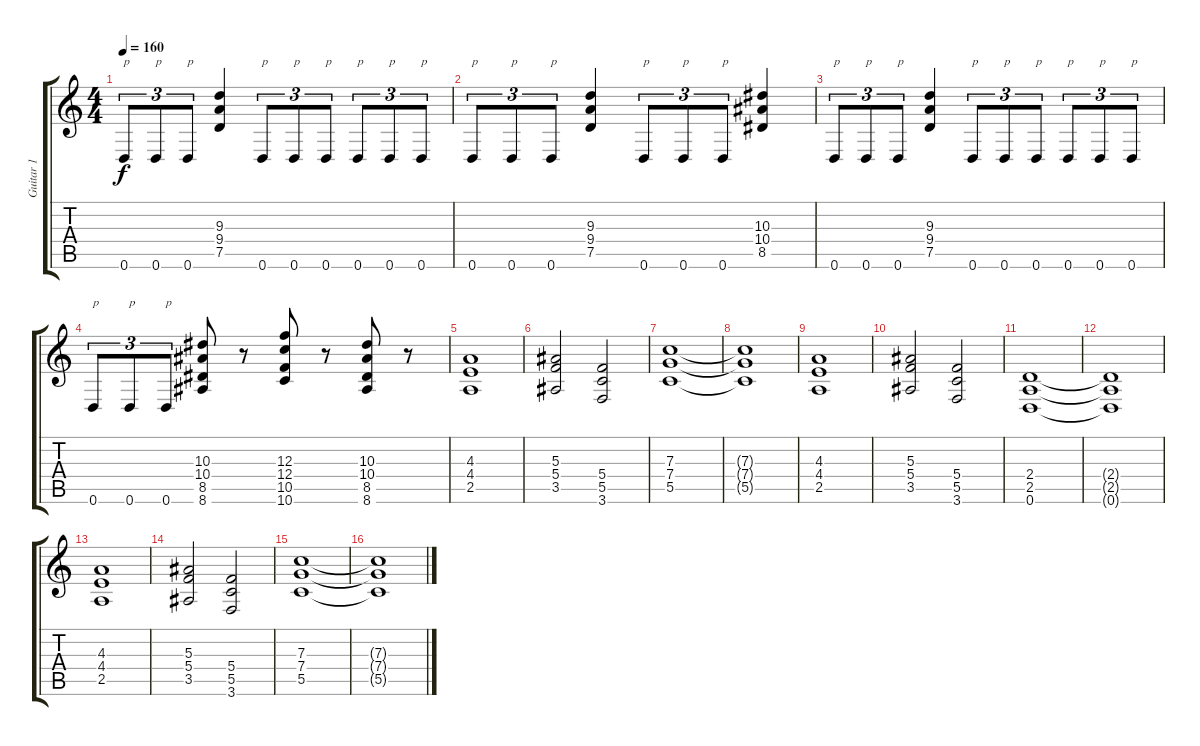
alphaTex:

\track ("Guitar 1" "Guitar 1") {instrument distortionguitar}
\staff {score tabs}
\tuning (D4 A3 F3 C3 G2 D2) {hide}
\ts (4 4)
\tempo 160
\clef g2
\ks c
0.6.8{tu (3 2) txt "p" dy f} 0.6.8{tu (3 2) txt "p"} 0.6.8{tu (3 2) txt "p"} (9.3 9.4 7.5).4 0.6.8{tu (3 2) txt "p"} 0.6.8{tu (3 2) txt "p"} 0.6.8{tu (3 2) txt "p"} 0.6.8{tu (3 2) txt "p"} 0.6.8{tu (3 2) txt "p"} 0.6.8{tu (3 2) txt "p"} |
0.6.8{tu (3 2) txt "p"} 0.6.8{tu (3 2) txt "p"} 0.6.8{tu (3 2) txt "p"} (9.3 9.4 7.5).4 0.6.8{tu (3 2) txt "p"} 0.6.8{tu (3 2) txt "p"} 0.6.8{tu (3 2) txt "p"} (10.3 10.4 8.5).4 |
0.6.8{tu (3 2) txt "p"} 0.6.8{tu (3 2) txt "p"} 0.6.8{tu (3 2) txt "p"} (9.3 9.4 7.5).4 0.6.8{tu (3 2) txt "p"} 0.6.8{tu (3 2) txt "p"} 0.6.8{tu (3 2) txt "p"} 0.6.8{tu (3 2) txt "p"} 0.6.8{tu (3 2) txt "p"} 0.6.8{tu (3 2) txt "p"} |
0.6.8{tu (3 2) txt "p"} 0.6.8{tu (3 2) txt "p"} 0.6.8{tu (3 2) txt "p"} (10.3 10.4 8.5 8.6).8 r.8 (12.3 12.4 10.5 10.6).8 r.8 (10.3 10.4 8.5 8.6).8 r.8 |
(4.3 4.4 2.5).1 |
(5.3 5.4 3.5).2 (5.4 5.5 3.6).2 |
(7.3 7.4 5.5).1 |
(7.3{t} 7.4{t} 5.5{t}).1 |
(4.3 4.4 2.5).1 |
(5.3 5.4 3.5).2 (5.4 5.5 3.6).2 |
(2.4 2.5 0.6).1 |
(2.4{t} 2.5{t} 0.6{t}).1 |
(4.3 4.4 2.5).1 |
(5.3 5.4 3.5).2 (5.4 5.5 3.6).2 |
(7.3 7.4 5.5).1 |
(7.3{t} 7.4{t} 5.5{t}).1
